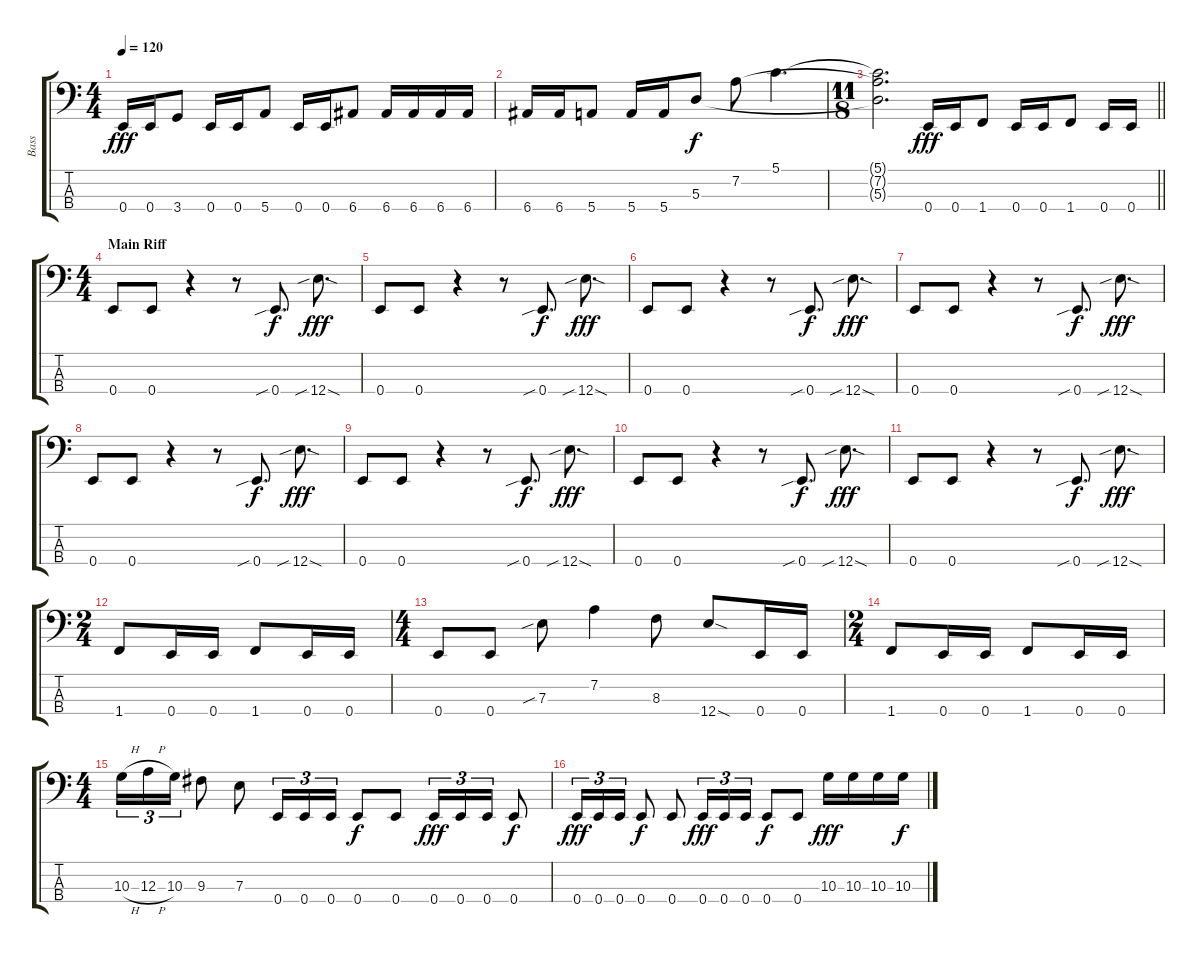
\track ("Bass" "Bass") {instrument electricbassfinger}
\staff {score tabs}
\tuning (G2 D2 A1 E1) {hide}
\ts (4 4)
\tempo 120
\clef f4
\ks c
0.4.16{dy fff} 0.4.16 3.4.8 0.4.16 0.4.16 5.4.8 0.4.16 0.4.16 6.4.8 6.4.16 6.4.16 6.4.16 6.4.16 |
6.4.16 6.4.16 5.4.8 5.4.16 5.4.16 5.3.8{dy f} 7.2.8 5.1.4{d} |
\ts (11 8)
\barLineRight lightlight
(5.1{t} 7.2{t} 5.3{t}).2{d} 0.4.16{dy fff} 0.4.16 1.4.8 0.4.16 0.4.16 1.4.8 0.4.16 0.4.16 |
\ts (4 4)
\section ("" "Main Riff")
0.4.8 0.4.8 r.4 r.8 0.4{sib}.8{d dy f} 12.4{sib sod}.8{d dy fff} |
0.4.8 0.4.8 r.4 r.8 0.4{sib}.8{d dy f} 12.4{sib sod}.8{d dy fff} |
0.4.8 0.4.8 r.4 r.8 0.4{sib}.8{d dy f} 12.4{sib sod}.8{d dy fff} |
0.4.8 0.4.8 r.4 r.8 0.4{sib}.8{d dy f} 12.4{sib sod}.8{d dy fff} |
0.4.8 0.4.8 r.4 r.8 0.4{sib}.8{d dy f} 12.4{sib sod}.8{d dy fff} |
0.4.8 0.4.8 r.4 r.8 0.4{sib}.8{d dy f} 12.4{sib sod}.8{d dy fff} |
0.4.8 0.4.8 r.4 r.8 0.4{sib}.8{d dy f} 12.4{sib sod}.8{d dy fff} |
0.4.8 0.4.8 r.4 r.8 0.4{sib}.8{d dy f} 12.4{sib sod}.8{d dy fff} |
\ts (2 4)
1.4.8 0.4.16 0.4.16 1.4.8 0.4.16 0.4.16 |
\ts (4 4)
0.4.8 0.4.8 7.3{sib}.8 7.2.4 8.3.8 12.4{sod}.8 0.4.16 0.4.16 |
\ts (2 4)
1.4.8 0.4.16 0.4.16 1.4.8 0.4.16 0.4.16 |
\ts (4 4)
10.3{h}.16{tu (3 2)} 12.3{h}.16{tu (3 2)} 10.3.16{tu (3 2)} 9.3.8 7.3.8 0.4.16{tu (3 2)} 0.4.16{tu (3 2)} 0.4.16{tu (3 2)} 0.4.8{dy f} 0.4.8 0.4.16{tu (3 2) dy fff} 0.4.16{tu (3 2)} 0.4.16{tu (3 2)} 0.4.8{dy f} |
0.4.16{tu (3 2) dy fff} 0.4.16{tu (3 2)} 0.4.16{tu (3 2)} 0.4.8{dy f} 0.4.8 0.4.16{tu (3 2) dy fff} 0.4.16{tu (3 2)} 0.4.16{tu (3 2)} 0.4.8{dy f} 0.4.8 10.3.16{dy fff} 10.3.16 10.3.16 10.3.16{dy f}
